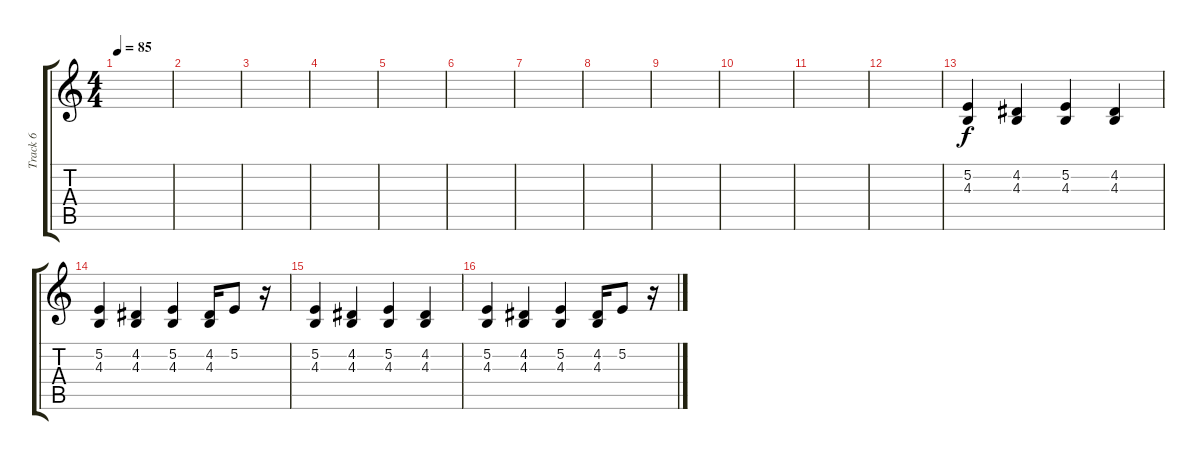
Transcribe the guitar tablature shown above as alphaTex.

\track ("Track 6" "Track 6") {instrument acousticgrandpiano}
\staff {score tabs}
\tuning (E4 B3 G3 D3 A2 E2) {hide}
\ts (4 4)
\tempo 85
\clef g2
\ks c
|
|
|
|
|
|
|
|
|
|
|
|
(5.2 4.3).4 (4.2 4.3).4 (5.2 4.3).4 (4.2 4.3).4 |
(5.2 4.3).4 (4.2 4.3).4 (5.2 4.3).4 (4.2 4.3).16 5.2.8 r.16 |
(5.2 4.3).4 (4.2 4.3).4 (5.2 4.3).4 (4.2 4.3).4 |
(5.2 4.3).4 (4.2 4.3).4 (5.2 4.3).4 (4.2 4.3).16 5.2.8 r.16
